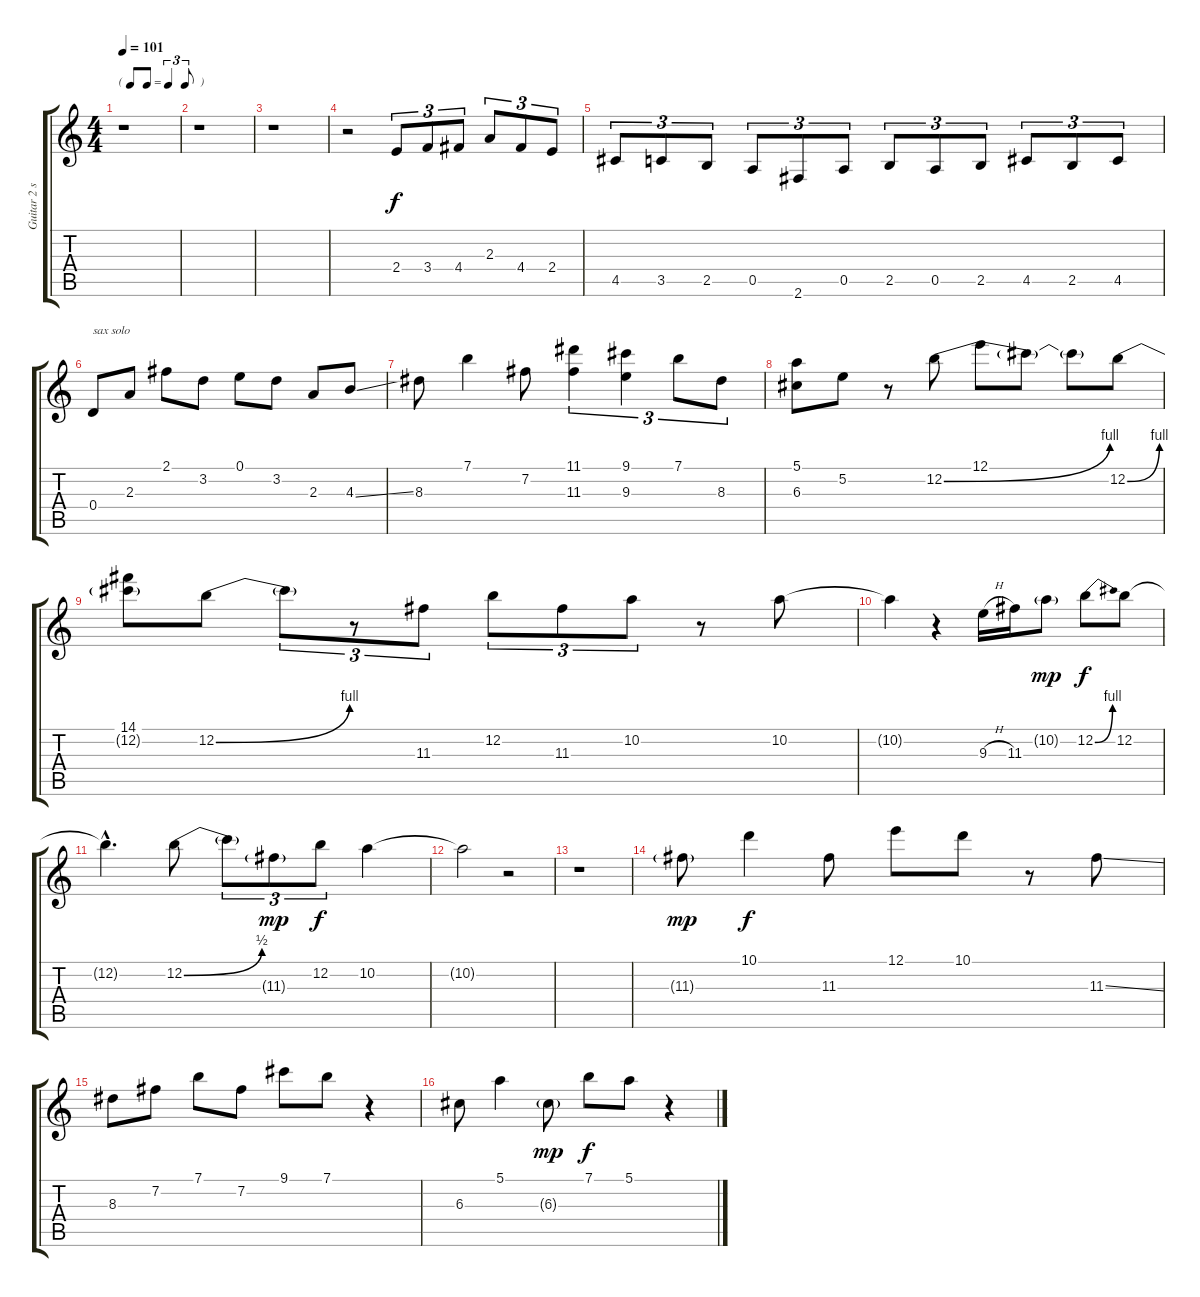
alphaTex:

\track ("Guitar 2 standard" "Guitar 2 s") {instrument acousticguitarsteel}
\staff {score tabs}
\tuning (E4 B3 G3 D3 A2 E2) {hide}
\ts (4 4)
\tf triplet8th
\tempo 101
\clef g2
\ks c
r.1{dy f} |
r.1 |
r.1 |
r.2{volume 16} 2.4.8{tu (3 2)} 3.4.8{tu (3 2)} 4.4.8{tu (3 2)} 2.3.8{tu (3 2)} 4.4.8{tu (3 2)} 2.4.8{tu (3 2)} |
4.5.8{tu (3 2)} 3.5.8{tu (3 2)} 2.5.8{tu (3 2)} 0.5.8{tu (3 2)} 2.6.8{tu (3 2)} 0.5.8{tu (3 2)} 2.5.8{tu (3 2)} 0.5.8{tu (3 2)} 2.5.8{tu (3 2)} 4.5.8{tu (3 2)} 2.5.8{tu (3 2)} 4.5.8{tu (3 2)} |
0.4.8{txt "sax solo"} 2.3.8 2.1.8 3.2.8 0.1.8 3.2.8 2.3.8 4.3{ss}.8 |
8.3.8 7.1.4 7.2.8 (11.1 11.3).4{tu (3 2)} (9.1 9.3).4{tu (3 2)} 7.1.8{tu (3 2)} 8.3.8{tu (3 2)} |
(5.1 6.3).8 5.2.8 r.8 12.2{be (bend 0 0 60 4)}.8 12.1.8 12.2{t}.8 12.2{t}.8 12.2{be (bend 0 0 60 4)}.8 |
(14.1 12.2{t}).8 12.2{be (bend 0 0 60 4)}.8 12.2{t}.8{tu (3 2)} r.8{tu (3 2)} 11.3.8{tu (3 2)} 12.2.8{tu (3 2)} 11.3.8{tu (3 2)} 10.2.8{tu (3 2)} r.8 10.2.8 |
10.2{t}.4 r.4 9.3{h}.16 11.3.16 10.2{g}.8{dy mp} 12.2{be (bend 0 0 60 4)}.8{dy f} 12.2.8 |
12.2{hac t}.4{d} 12.2{be (bend 0 0 60 2)}.8 12.2{t}.8{tu (3 2)} 11.3{g}.8{tu (3 2) dy mp} 12.2.8{tu (3 2) dy f} 10.2.4 |
10.2{t}.2 r.2 |
r.1 |
11.3{g}.8{dy mp} 10.1.4{dy f} 11.3.8 12.1.8 10.1.8 r.8 11.3{ss}.8 |
8.3.8 7.2.8 7.1.8 7.2.8 9.1.8 7.1.8 r.4 |
6.3.8 5.1.4 6.3{g}.8{dy mp} 7.1.8{dy f} 5.1.8 r.4
